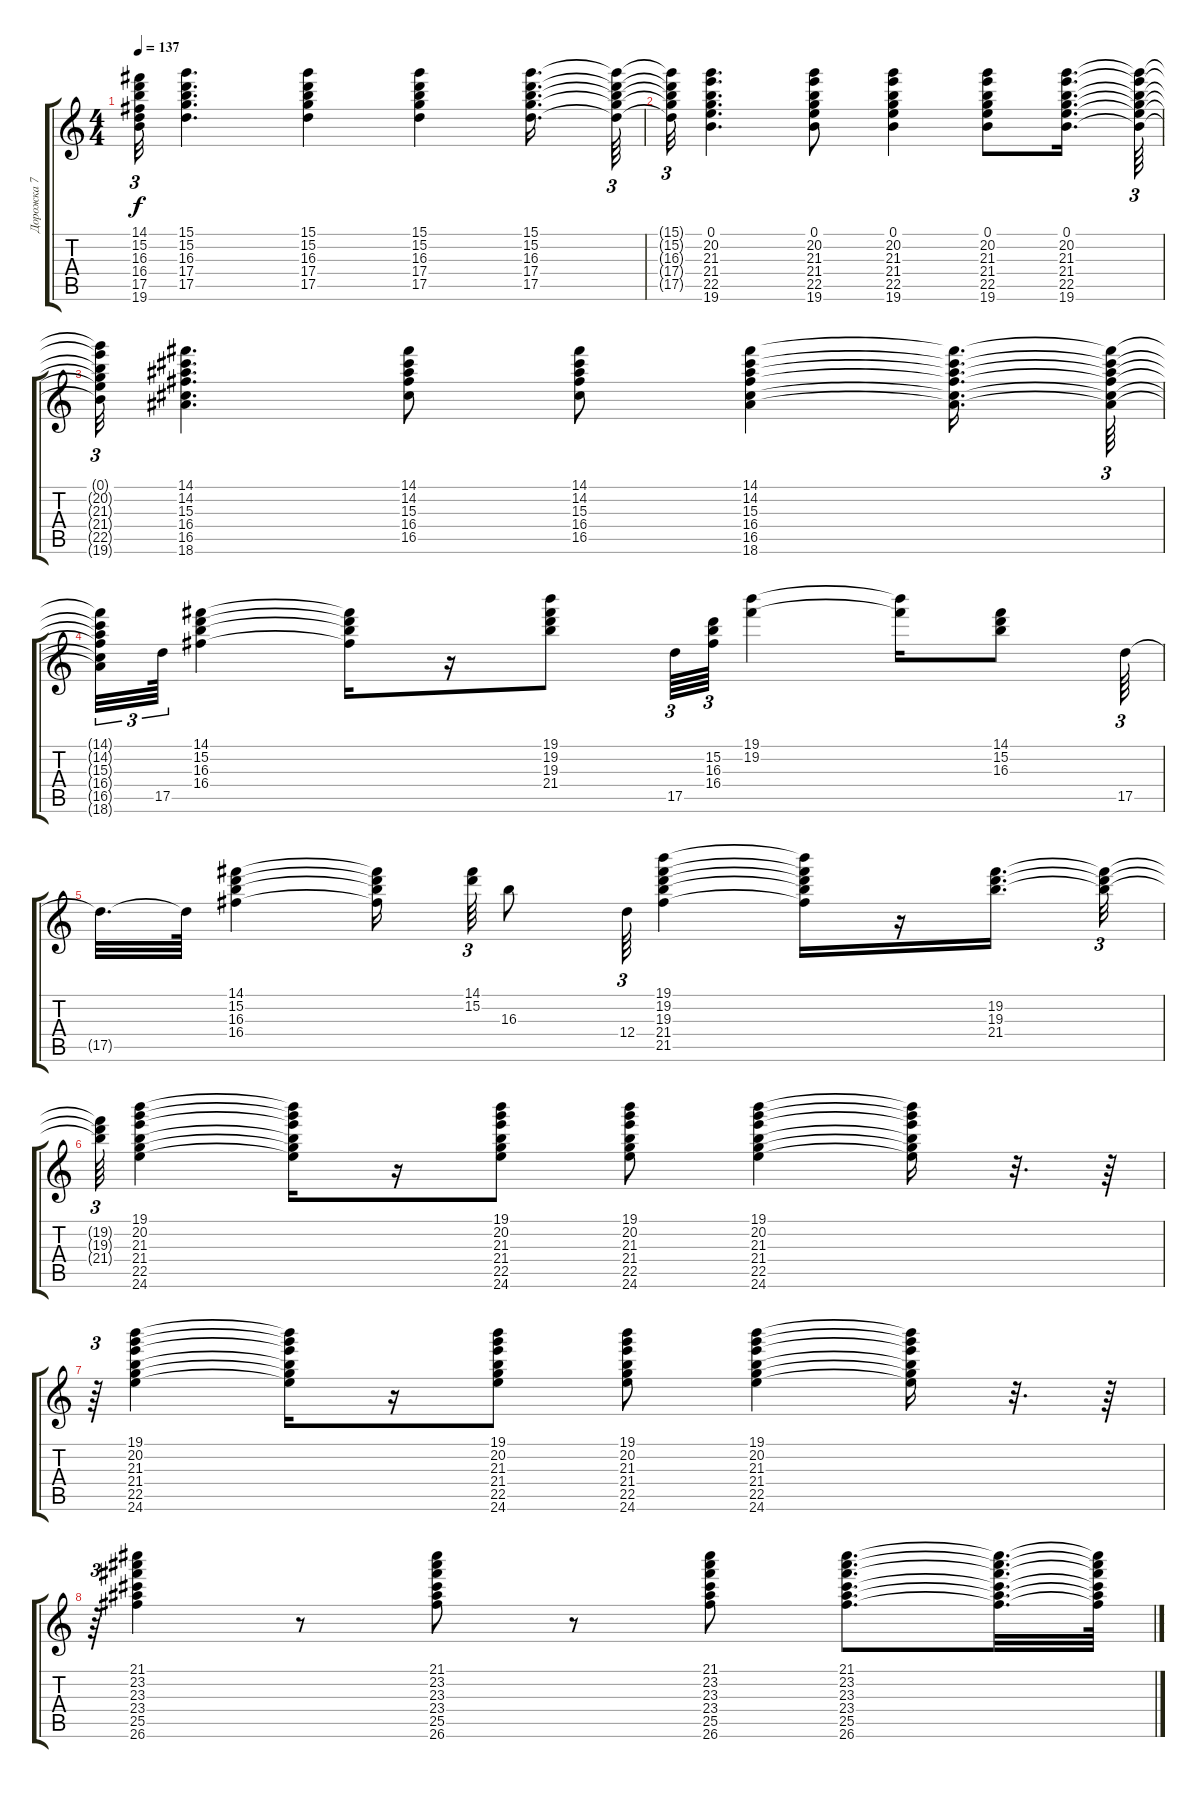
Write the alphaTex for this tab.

\track ("Дорожка 7" "Дорожка 7") {instrument acousticguitarsteel}
\staff {score tabs}
\tuning (E4 B3 G3 D3 A2 E2) {hide}
\ts (4 4)
\tempo 137
\clef g2
\ks c
(14.1{t} 15.2{t} 16.3{t} 16.4{t} 17.5{t} 19.6{t}).32{tu (3 2) dy f} (15.1 15.2 16.3 17.4 17.5).4{d} (15.1 15.2 16.3 17.4 17.5).4 (15.1 15.2 16.3 17.4 17.5).4 (15.1 15.2 16.3 17.4 17.5).16{d} (15.1{t} 15.2{t} 16.3{t} 17.4{t} 17.5{t}).64{tu (3 2)} |
(15.1{t} 15.2{t} 16.3{t} 17.4{t} 17.5{t}).32{tu (3 2)} (0.1 20.2 21.3 21.4 22.5 19.6).4{d} (0.1 20.2 21.3 21.4 22.5 19.6).8 (0.1 20.2 21.3 21.4 22.5 19.6).4 (0.1 20.2 21.3 21.4 22.5 19.6).8 (0.1 20.2 21.3 21.4 22.5 19.6).16{d} (0.1{t} 20.2{t} 21.3{t} 21.4{t} 22.5{t} 19.6{t}).64{tu (3 2)} |
(0.1{t} 20.2{t} 21.3{t} 21.4{t} 22.5{t} 19.6{t}).32{tu (3 2)} (14.1 14.2 15.3 16.4 16.5 18.6).4{d} (14.1 14.2 15.3 16.4 16.5).8 (14.1 14.2 15.3 16.4 16.5).8 (14.1 14.2 15.3 16.4 16.5 18.6).4 (14.1{t} 14.2{t} 15.3{t} 16.4{t} 16.5{t} 18.6{t}).16{d} (14.1{t} 14.2{t} 15.3{t} 16.4{t} 16.5{t} 18.6{t}).64{tu (3 2)} |
(14.1{t} 14.2{t} 15.3{t} 16.4{t} 16.5{t} 18.6{t}).32{tu (3 2)} 17.5.64{tu (3 2)} (14.1 15.2 16.3 16.4).4 (14.1{t} 15.2{t} 16.3{t} 16.4{t}).16 r.16 (19.1 19.2 19.3 21.4).8 17.5.64{tu (3 2)} (15.2 16.3 16.4).64{tu (3 2)} (19.1 19.2).4 (19.1{t} 19.2{t}).16 (14.1 15.2 16.3).8 17.5.64{tu (3 2)} |
17.5{t}.32{d} 17.5{t}.64 (14.1 15.2 16.3 16.4).4 (14.1{t} 15.2{t} 16.3{t} 16.4{t}).16{beam splitsecondary} (14.1 15.2).64{tu (3 2)} 16.3.8 12.4.64{tu (3 2)} (19.1 19.2 19.3 21.4 21.5).4 (19.1{t} 19.2{t} 19.3{t} 21.4{t} 21.5{t}).16 r.16 (19.2 19.3 21.4).16{d} (19.2{t} 19.3{t} 21.4{t}).32{tu (3 2)} |
(19.2{t} 19.3{t} 21.4{t}).64{tu (3 2)} (19.1 20.2 21.3 21.4 22.5 24.6).4 (19.1{t} 20.2{t} 21.3{t} 21.4{t} 22.5{t} 24.6{t}).16 r.16 (19.1 20.2 21.3 21.4 22.5 24.6).8 (19.1 20.2 21.3 21.4 22.5 24.6).8 (19.1 20.2 21.3 21.4 22.5 24.6).4 (19.1{t} 20.2{t} 21.3{t} 21.4{t} 22.5{t} 24.6{t}).16 r.32{d} r.64 |
r.64{tu (3 2)} (19.1 20.2 21.3 21.4 22.5 24.6).4 (19.1{t} 20.2{t} 21.3{t} 21.4{t} 22.5{t} 24.6{t}).16 r.16 (19.1 20.2 21.3 21.4 22.5 24.6).8 (19.1 20.2 21.3 21.4 22.5 24.6).8 (19.1 20.2 21.3 21.4 22.5 24.6).4 (19.1{t} 20.2{t} 21.3{t} 21.4{t} 22.5{t} 24.6{t}).16 r.32{d} r.64 |
r.64{tu (3 2)} (21.1 23.2 23.3 23.4 25.5 26.6).4 r.8 (21.1 23.2 23.3 23.4 25.5 26.6).8 r.8 (21.1 23.2 23.3 23.4 25.5 26.6).8 (21.1 23.2 23.3 23.4 25.5 26.6).8{d} (21.1{t} 23.2{t} 23.3{t} 23.4{t} 25.5{t} 26.6{t}).32{d} (21.1{t} 23.2{t} 23.3{t} 23.4{t} 25.5{t} 26.6{t}).64
